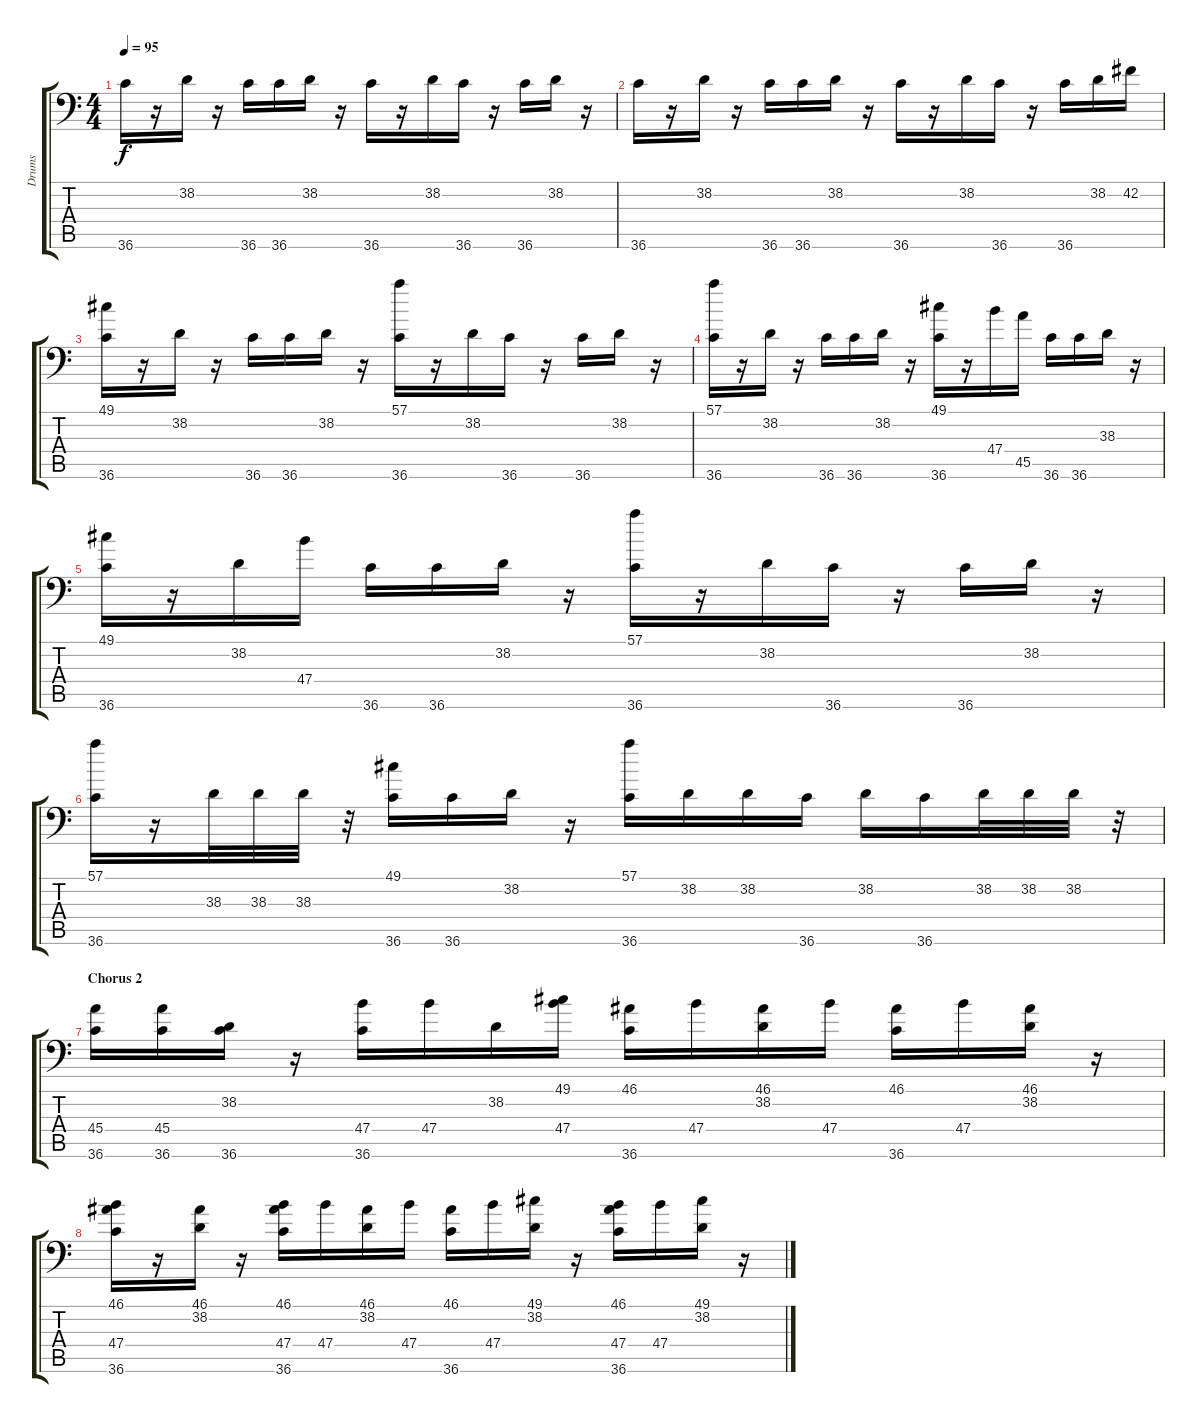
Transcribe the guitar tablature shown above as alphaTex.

\track ("Drums" "Drums") {instrument acousticgrandpiano}
\staff {score tabs}
\tuning (C-1 C-1 C-1 C-1 C-1 C-1) {hide}
\ts (4 4)
\tempo 95
\clef f4
\ks c
36.6.16{dy f} r.16 38.2.16 r.16 36.6.16 36.6.16 38.2.16 r.16 36.6.16 r.16 38.2.16 36.6.16 r.16 36.6.16 38.2.16 r.16 |
36.6.16 r.16 38.2.16 r.16 36.6.16 36.6.16 38.2.16 r.16 36.6.16 r.16 38.2.16 36.6.16 r.16 36.6.16 38.2.16 42.2.16 |
(49.1 36.6).16 r.16 38.2.16 r.16 36.6.16 36.6.16 38.2.16 r.16 (57.1 36.6).16 r.16 38.2.16 36.6.16 r.16 36.6.16 38.2.16 r.16 |
(57.1 36.6).16 r.16 38.2.16 r.16 36.6.16 36.6.16 38.2.16 r.16 (49.1 36.6).16 r.16 47.4.16 45.5.16 36.6.16 36.6.16 38.3.16 r.16 |
(49.1 36.6).16 r.16 38.2.16 47.4.16 36.6.16 36.6.16 38.2.16 r.16 (57.1 36.6).16 r.16 38.2.16 36.6.16 r.16 36.6.16 38.2.16 r.16 |
(57.1 36.6).16 r.16 38.3.32 38.3.32 38.3.32 r.32 (49.1 36.6).16 36.6.16 38.2.16 r.16 (57.1 36.6).16 38.2.16 38.2.16 36.6.16 38.2.16 36.6.16 38.2.32 38.2.32 38.2.32 r.32 |
\section ("" "Chorus 2")
(45.4 36.6).16 (45.4 36.6).16 (38.2 36.6).16 r.16 (47.4 36.6).16 47.4.16 38.2.16 (49.1 47.4).16 (46.1 36.6).16 47.4.16 (46.1 38.2).16 47.4.16 (46.1 36.6).16 47.4.16 (46.1 38.2).16 r.16 |
(46.1 47.4 36.6).16 r.16 (46.1 38.2).16 r.16 (46.1 47.4 36.6).16 47.4.16 (46.1 38.2).16 47.4.16 (46.1 36.6).16 47.4.16 (49.1 38.2).16 r.16 (46.1 47.4 36.6).16 47.4.16 (49.1 38.2).16 r.16
